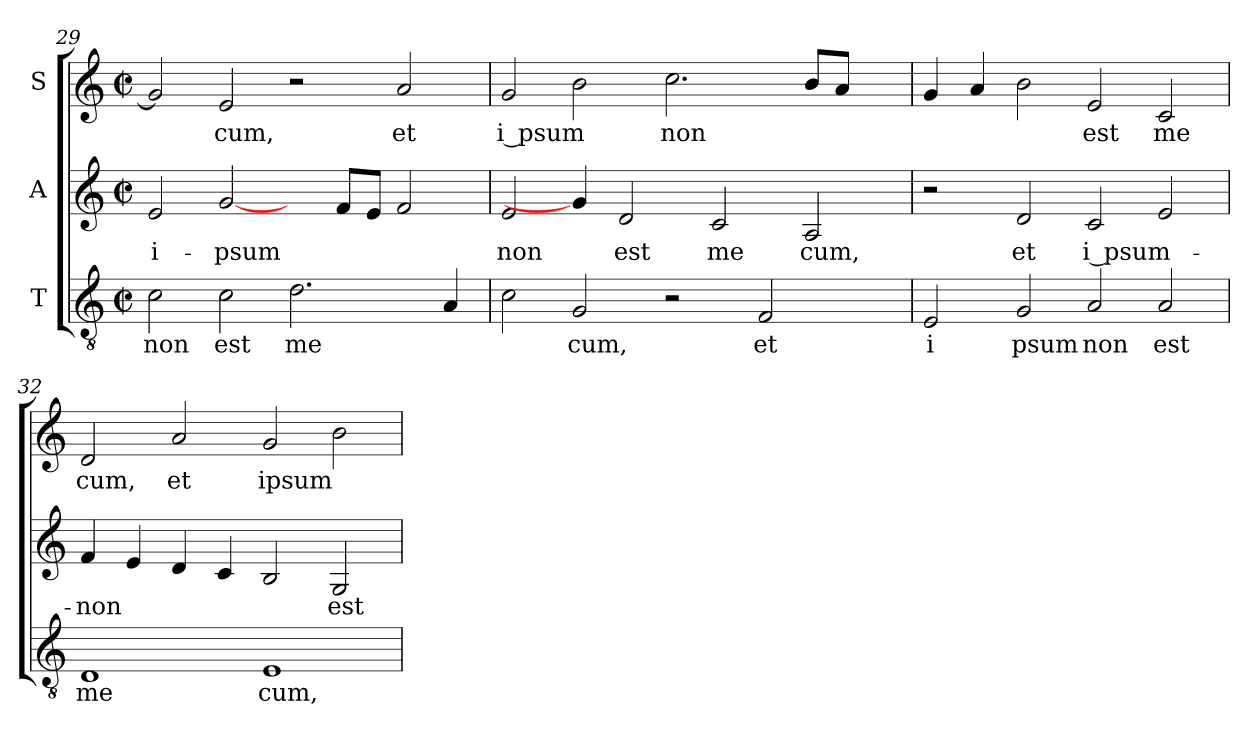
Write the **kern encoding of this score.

**kern	**text	**kern	**text	**kern	**text
*part3	*part3	*part2	*part2	*part1	*part1
*staff3	*staff3	*staff2	*staff2	*staff1	*staff1
*I"T	*	*I"A	*	*I"S	*
*clefGv2	*	*clefG2	*	*clefG2	*
*M2/2	*	*M2/2	*	*M2/2	*
*met(c|)	*	*met(c|)	*	*met(c|)	*
=29	=29	=29	=29	=29	=29
!	!LO:LY:b:cj	!	!LO:LY:b:cj	!	!
2c\	non	2e/	i-	2g/]	.
!	!LO:LY:b:cj	!	!LO:LY:b	!	!LO:LY:b:cj
2c\	est	[2g/	-psum	2e/	cum,
!	!LO:LY:b	!	!	!	!
2.d\	me	4ryy	.	2r	.
.	.	8f/L	.	.	.
.	.	8e/J	.	.	.
!	!	!	!	!	!LO:LY:b:cj
.	.	2f/	.	2a/	et
4A/	.	.	.	.	.
=30	=30	=30	=30	=30	=30
!	!	!	!LO:LY:b:cj	!	!LO:LY:b:cj
2c\	.	2e/	non	2g/	i psum
!	!LO:LY:b:cj	!	!	!	!
2G/	cum,	4g/]	.	2b\	.
!	!	!	!LO:LY:b:cj	!	!
.	.	2d/	est	.	.
!	!	!	!	!	!LO:LY:b
2r	.	.	.	2.cc\	non
!	!	!	!LO:LY:b:cj	!	!
.	.	2c/	me	.	.
!	!LO:LY:b:cj	!	!	!	!
2F/	et	.	.	.	.
!	!	!	!LO:LY:b:cj	!	!
.	.	2A/	cum,	8b/L	.
.	.	.	.	8a/J	.
4ryy	.	.	.	4ryy	.
!!LO:LB:g=z
=31	=31	=31	=31	=31	=31
!	!LO:LY:b:cj	!	!	!	!
2E/	i	2r	.	4g/	.
.	.	.	.	4a/	.
!	!LO:LY:b:cj	!	!LO:LY:b:cj	!	!
2G/	psum	2d/	et	2b\	.
!	!LO:LY:b:cj	!	!LO:LY:b:cj	!	!LO:LY:b:cj
2A/	non	2c/	i psum-	2e/	est
!	!LO:LY:b:cj	!	!	!	!LO:LY:b:cj
2A/	est	2e/	.	2c/	me
=32	=32	=32	=32	=32	=32
!	!LO:LY:b:cj	!	!LO:LY:b	!	!LO:LY:b:cj
1D	me	4f/	-non	2d/	cum,
.	.	4e/	.	.	.
!	!	!	!	!	!LO:LY:b:cj
.	.	4d/	.	2a/	et
.	.	4c/	.	.	.
!	!LO:LY:b:cj	!	!	!	!LO:LY:b
1E	cum,	2B/	.	2g/	ipsum
!	!	!	!LO:LY:b:cj	!	!
.	.	2G/	est	2b\	.
=	=	=	=	=	=
*-	*-	*-	*-	*-	*-
